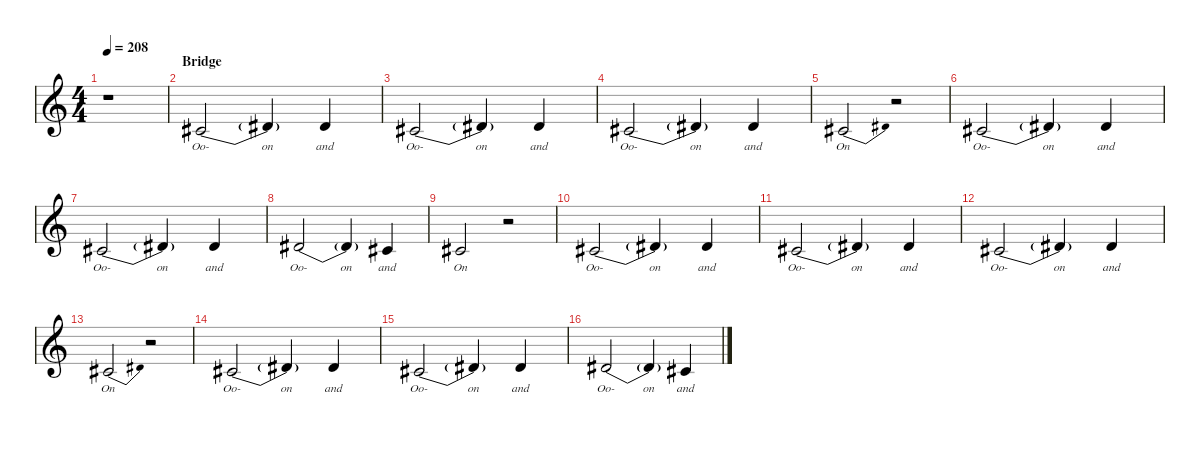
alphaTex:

\defaultSystemsLayout 4
\hideDynamics
\bracketExtendMode nobrackets
\singleTrackTrackNamePolicy hidden
\multiTrackTrackNamePolicy hidden
\otherSystemsTrackNameOrientation horizontal
\track ("V. Harmony 3" "sng.") {multiBarRest instrument voiceoohs}
\staff {score}
\tuning (Eb4 Bb3 Gb3 Db3 Ab2 Eb2)
\ts (4 4)
\tempo 208
\clef g2
\ks c
r.1{dy mf beam Down} |
\section ("" "Bridge")
3.2{be (bend 0 0 15 4) acc #}.2{lyrics (0 "Oo-") lyrics (1 "") lyrics (2 "") lyrics (3 "") lyrics (4 "") beam Up} 3.2{t}.4{lyrics (0 "on") lyrics (1 "") lyrics (2 "") lyrics (3 "") lyrics (4 "") beam Up} 5.2{acc #}.4{lyrics (0 "and") lyrics (1 "") lyrics (2 "") lyrics (3 "") lyrics (4 "") beam Up} |
3.2{be (bend 0 0 15 4) acc #}.2{lyrics (0 "Oo-") lyrics (1 "") lyrics (2 "") lyrics (3 "") lyrics (4 "") beam Up} 3.2{t}.4{lyrics (0 "on") lyrics (1 "") lyrics (2 "") lyrics (3 "") lyrics (4 "") beam Up} 5.2{acc #}.4{lyrics (0 "and") lyrics (1 "") lyrics (2 "") lyrics (3 "") lyrics (4 "") beam Up} |
3.2{be (bend 0 0 15 4) acc #}.2{lyrics (0 "Oo-") lyrics (1 "") lyrics (2 "") lyrics (3 "") lyrics (4 "") beam Up} 3.2{t}.4{lyrics (0 "on") lyrics (1 "") lyrics (2 "") lyrics (3 "") lyrics (4 "") beam Up} 5.2{acc #}.4{lyrics (0 "and") lyrics (1 "") lyrics (2 "") lyrics (3 "") lyrics (4 "") beam Up} |
3.2{be (bend 0 0 15 4) acc #}.2{lyrics (0 "On") lyrics (1 "") lyrics (2 "") lyrics (3 "") lyrics (4 "") beam Up} r.2{beam Up} |
3.2{be (bend 0 0 15 4) acc #}.2{lyrics (0 "Oo-") lyrics (1 "") lyrics (2 "") lyrics (3 "") lyrics (4 "") beam Up} 3.2{t}.4{lyrics (0 "on") lyrics (1 "") lyrics (2 "") lyrics (3 "") lyrics (4 "") beam Up} 5.2{acc #}.4{lyrics (0 "and") lyrics (1 "") lyrics (2 "") lyrics (3 "") lyrics (4 "") beam Up} |
3.2{be (bend 0 0 15 4) acc #}.2{lyrics (0 "Oo-") lyrics (1 "") lyrics (2 "") lyrics (3 "") lyrics (4 "") beam Up} 3.2{t}.4{lyrics (0 "on") lyrics (1 "") lyrics (2 "") lyrics (3 "") lyrics (4 "") beam Up} 5.2{acc #}.4{lyrics (0 "and") lyrics (1 "") lyrics (2 "") lyrics (3 "") lyrics (4 "") beam Up} |
5.2{be (bendrelease 0 0 21 4 31.799999999999997 4 49.199999999999996 0) acc #}.2{lyrics (0 "Oo-") lyrics (1 "") lyrics (2 "") lyrics (3 "") lyrics (4 "") beam Up} 5.2{t acc #}.4{lyrics (0 "on") lyrics (1 "") lyrics (2 "") lyrics (3 "") lyrics (4 "") beam Up} 3.2{acc #}.4{lyrics (0 "and") lyrics (1 "") lyrics (2 "") lyrics (3 "") lyrics (4 "") beam Up} |
3.2{acc #}.2{lyrics (0 "On") lyrics (1 "") lyrics (2 "") lyrics (3 "") lyrics (4 "") beam Up} r.2{beam Up} |
3.2{be (bend 0 0 15 4) acc #}.2{lyrics (0 "Oo-") lyrics (1 "") lyrics (2 "") lyrics (3 "") lyrics (4 "") beam Up} 3.2{t}.4{lyrics (0 "on") lyrics (1 "") lyrics (2 "") lyrics (3 "") lyrics (4 "") beam Up} 5.2{acc #}.4{lyrics (0 "and") lyrics (1 "") lyrics (2 "") lyrics (3 "") lyrics (4 "") beam Up} |
3.2{be (bend 0 0 15 4) acc #}.2{lyrics (0 "Oo-") lyrics (1 "") lyrics (2 "") lyrics (3 "") lyrics (4 "") beam Up} 3.2{t}.4{lyrics (0 "on") lyrics (1 "") lyrics (2 "") lyrics (3 "") lyrics (4 "") beam Up} 5.2{acc #}.4{lyrics (0 "and") lyrics (1 "") lyrics (2 "") lyrics (3 "") lyrics (4 "") beam Up} |
3.2{be (bend 0 0 15 4) acc #}.2{lyrics (0 "Oo-") lyrics (1 "") lyrics (2 "") lyrics (3 "") lyrics (4 "") beam Up} 3.2{t}.4{lyrics (0 "on") lyrics (1 "") lyrics (2 "") lyrics (3 "") lyrics (4 "") beam Up} 5.2{acc #}.4{lyrics (0 "and") lyrics (1 "") lyrics (2 "") lyrics (3 "") lyrics (4 "") beam Up} |
3.2{be (bend 0 0 15 4) acc #}.2{lyrics (0 "On") lyrics (1 "") lyrics (2 "") lyrics (3 "") lyrics (4 "") beam Up} r.2{beam Up} |
3.2{be (bend 0 0 15 4) acc #}.2{lyrics (0 "Oo-") lyrics (1 "") lyrics (2 "") lyrics (3 "") lyrics (4 "") beam Up} 3.2{t}.4{lyrics (0 "on") lyrics (1 "") lyrics (2 "") lyrics (3 "") lyrics (4 "") beam Up} 5.2{acc #}.4{lyrics (0 "and") lyrics (1 "") lyrics (2 "") lyrics (3 "") lyrics (4 "") beam Up} |
3.2{be (bend 0 0 15 4) acc #}.2{lyrics (0 "Oo-") lyrics (1 "") lyrics (2 "") lyrics (3 "") lyrics (4 "") beam Up} 3.2{t}.4{lyrics (0 "on") lyrics (1 "") lyrics (2 "") lyrics (3 "") lyrics (4 "") beam Up} 5.2{acc #}.4{lyrics (0 "and") lyrics (1 "") lyrics (2 "") lyrics (3 "") lyrics (4 "") beam Up} |
5.2{be (bendrelease 0 0 21 4 31.799999999999997 4 49.199999999999996 0) acc #}.2{lyrics (0 "Oo-") lyrics (1 "") lyrics (2 "") lyrics (3 "") lyrics (4 "") beam Up} 5.2{t acc #}.4{lyrics (0 "on") lyrics (1 "") lyrics (2 "") lyrics (3 "") lyrics (4 "") beam Up} 3.2{acc #}.4{lyrics (0 "and") lyrics (1 "") lyrics (2 "") lyrics (3 "") lyrics (4 "") beam Up}
